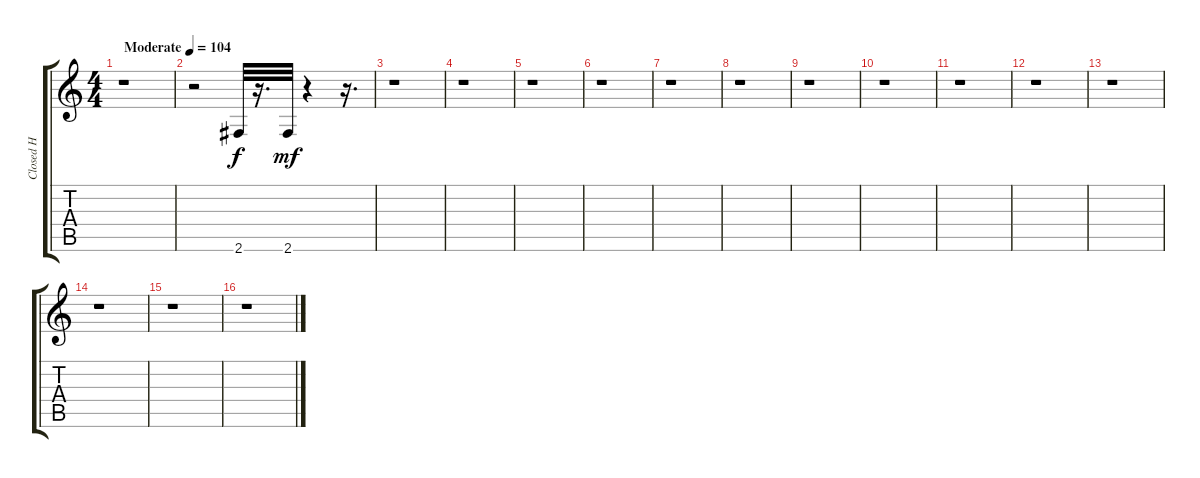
\track ("  Closed High Hat" "  Closed H") {instrument acousticguitarsteel}
\staff {score tabs}
\tuning (E4 B3 G3 D3 A2 E2) {hide}
\ts (4 4)
\tempo (104 "Moderate")
\clef g2
\ks c
r.1{dy f instrument acousticguitarsteel} |
r.2 2.6.32 r.16{d} 2.6.32{dy mf} r.4 r.16{d} |
r.1 |
r.1 |
r.1 |
r.1 |
r.1 |
r.1 |
r.1 |
r.1 |
r.1 |
r.1 |
r.1 |
r.1 |
r.1 |
r.1
